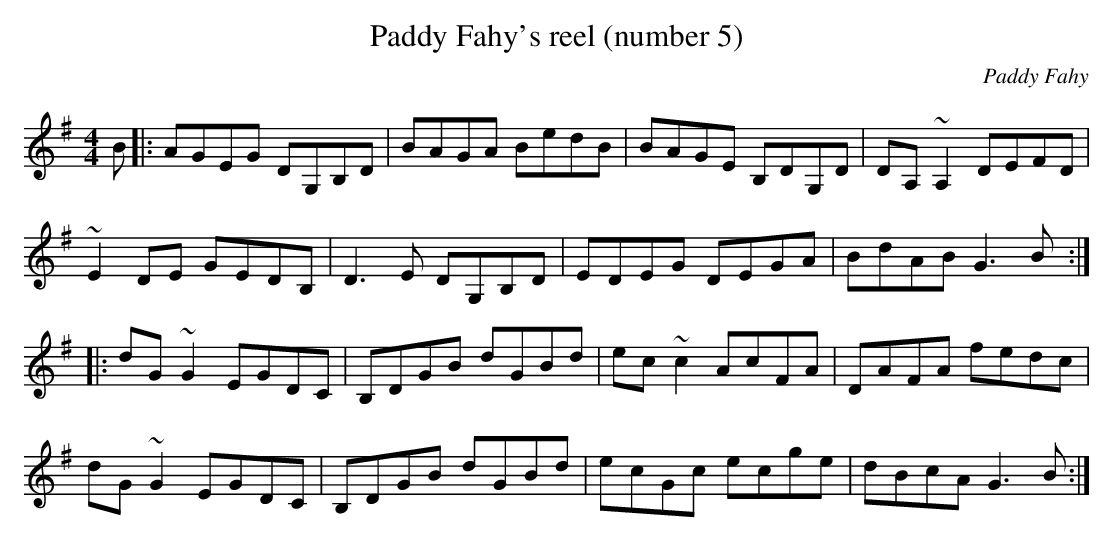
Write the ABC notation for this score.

X:1
T:Paddy Fahy's reel (number 5)
C:Paddy Fahy
M:4/4
L:1/8
K:G
B |: AGEG DG,B,D | BAGA BedB | BAGE B,DG,D | DA,~A,2 DEFD |
    ~E2DE GEDB, | D3E DG,B,D | EDEG DEGA | BdAB G3 B :|
|: dG~G2 EGDC | B,DGB dGBd | ec~c2 AcFA | DAFA fedc |
   dG~G2 EGDC | B,DGB dGBd | ecGc  ecge | dBcA G3 B :|
